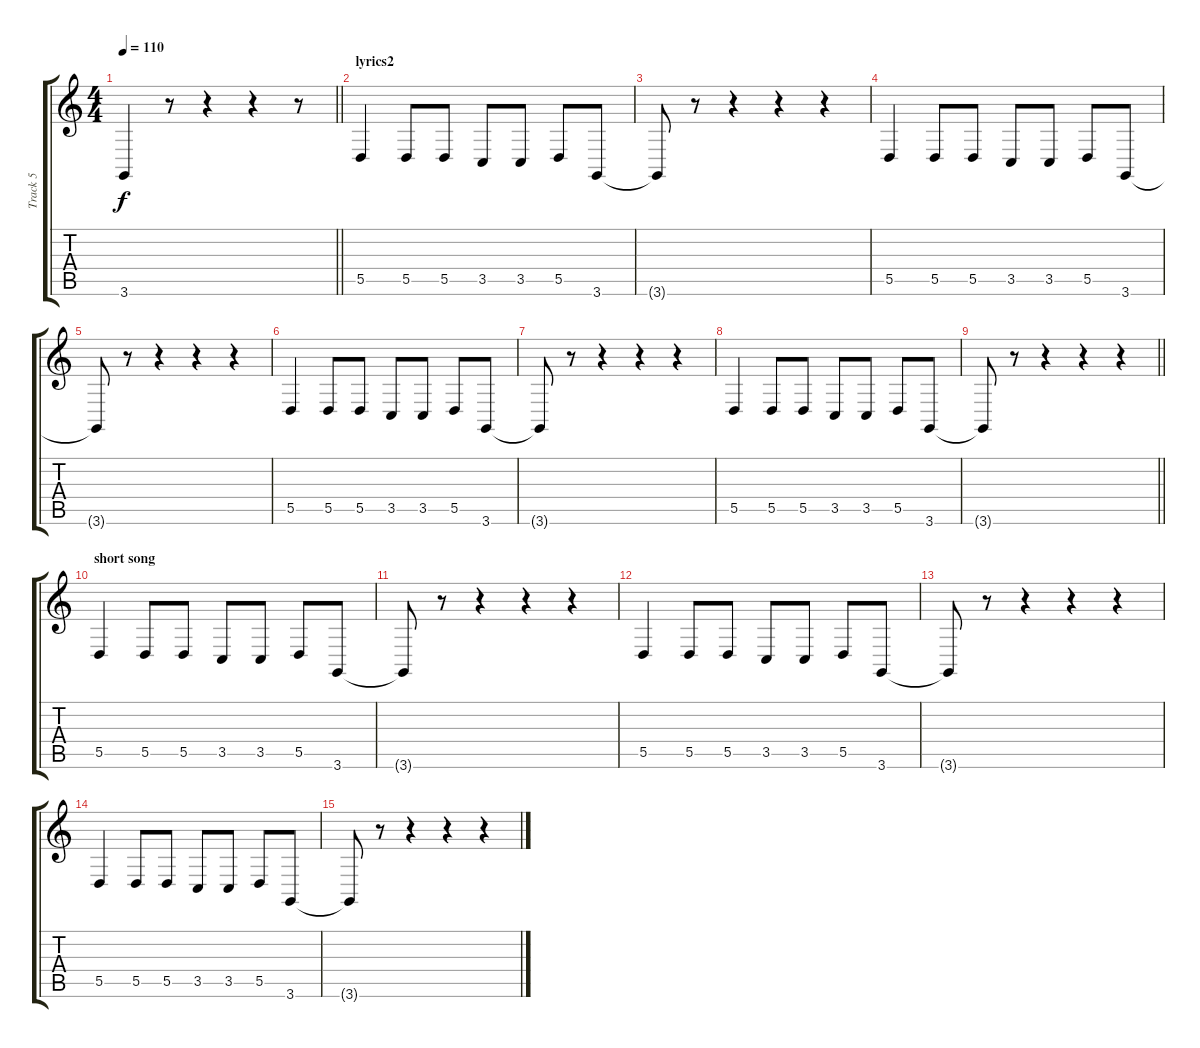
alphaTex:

\track ("Track 5" "Track 5") {instrument flute}
\staff {score tabs}
\tuning (E4 B3 G3 D3 A2 E2) {hide}
\ts (4 4)
\tempo 110
\clef g2
\barLineRight lightlight
\ks c
3.6{t}.4{dy f} r.8 r.4 r.4 r.8 |
\section ("" "lyrics2")
5.5.4 5.5.8 5.5.8 3.5.8 3.5.8 5.5.8 3.6.8 |
3.6{t}.8 r.8 r.4 r.4 r.4 |
5.5.4 5.5.8 5.5.8 3.5.8 3.5.8 5.5.8 3.6.8 |
3.6{t}.8 r.8 r.4 r.4 r.4 |
5.5.4 5.5.8 5.5.8 3.5.8 3.5.8 5.5.8 3.6.8 |
3.6{t}.8 r.8 r.4 r.4 r.4 |
5.5.4 5.5.8 5.5.8 3.5.8 3.5.8 5.5.8 3.6.8 |
\barLineRight lightlight
3.6{t}.8 r.8 r.4 r.4 r.4 |
\section ("" "short song")
5.5.4 5.5.8 5.5.8 3.5.8 3.5.8 5.5.8 3.6.8 |
3.6{t}.8 r.8 r.4 r.4 r.4 |
5.5.4 5.5.8 5.5.8 3.5.8 3.5.8 5.5.8 3.6.8 |
3.6{t}.8 r.8 r.4 r.4 r.4 |
5.5.4 5.5.8 5.5.8 3.5.8 3.5.8 5.5.8 3.6.8 |
3.6{t}.8 r.8 r.4 r.4 r.4
